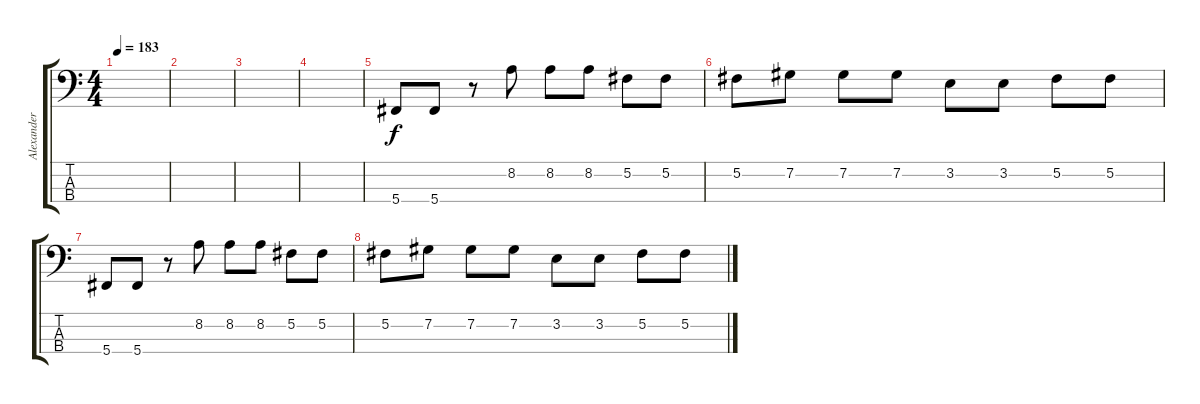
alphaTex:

\track ("Alexander Rogue" "Alexander ") {instrument electricbasspick}
\staff {score tabs}
\tuning (Gb2 Db2 Ab1 Db1) {hide}
\ts (4 4)
\tempo 183
\clef f4
\ks c
|
|
|
|
5.4.8 5.4.8 r.8 8.2.8 8.2.8 8.2.8 5.2.8 5.2.8 |
5.2.8 7.2.8 7.2.8 7.2.8 3.2.8 3.2.8 5.2.8 5.2.8 |
5.4.8 5.4.8 r.8 8.2.8 8.2.8 8.2.8 5.2.8 5.2.8 |
5.2.8 7.2.8 7.2.8 7.2.8 3.2.8 3.2.8 5.2.8 5.2.8
